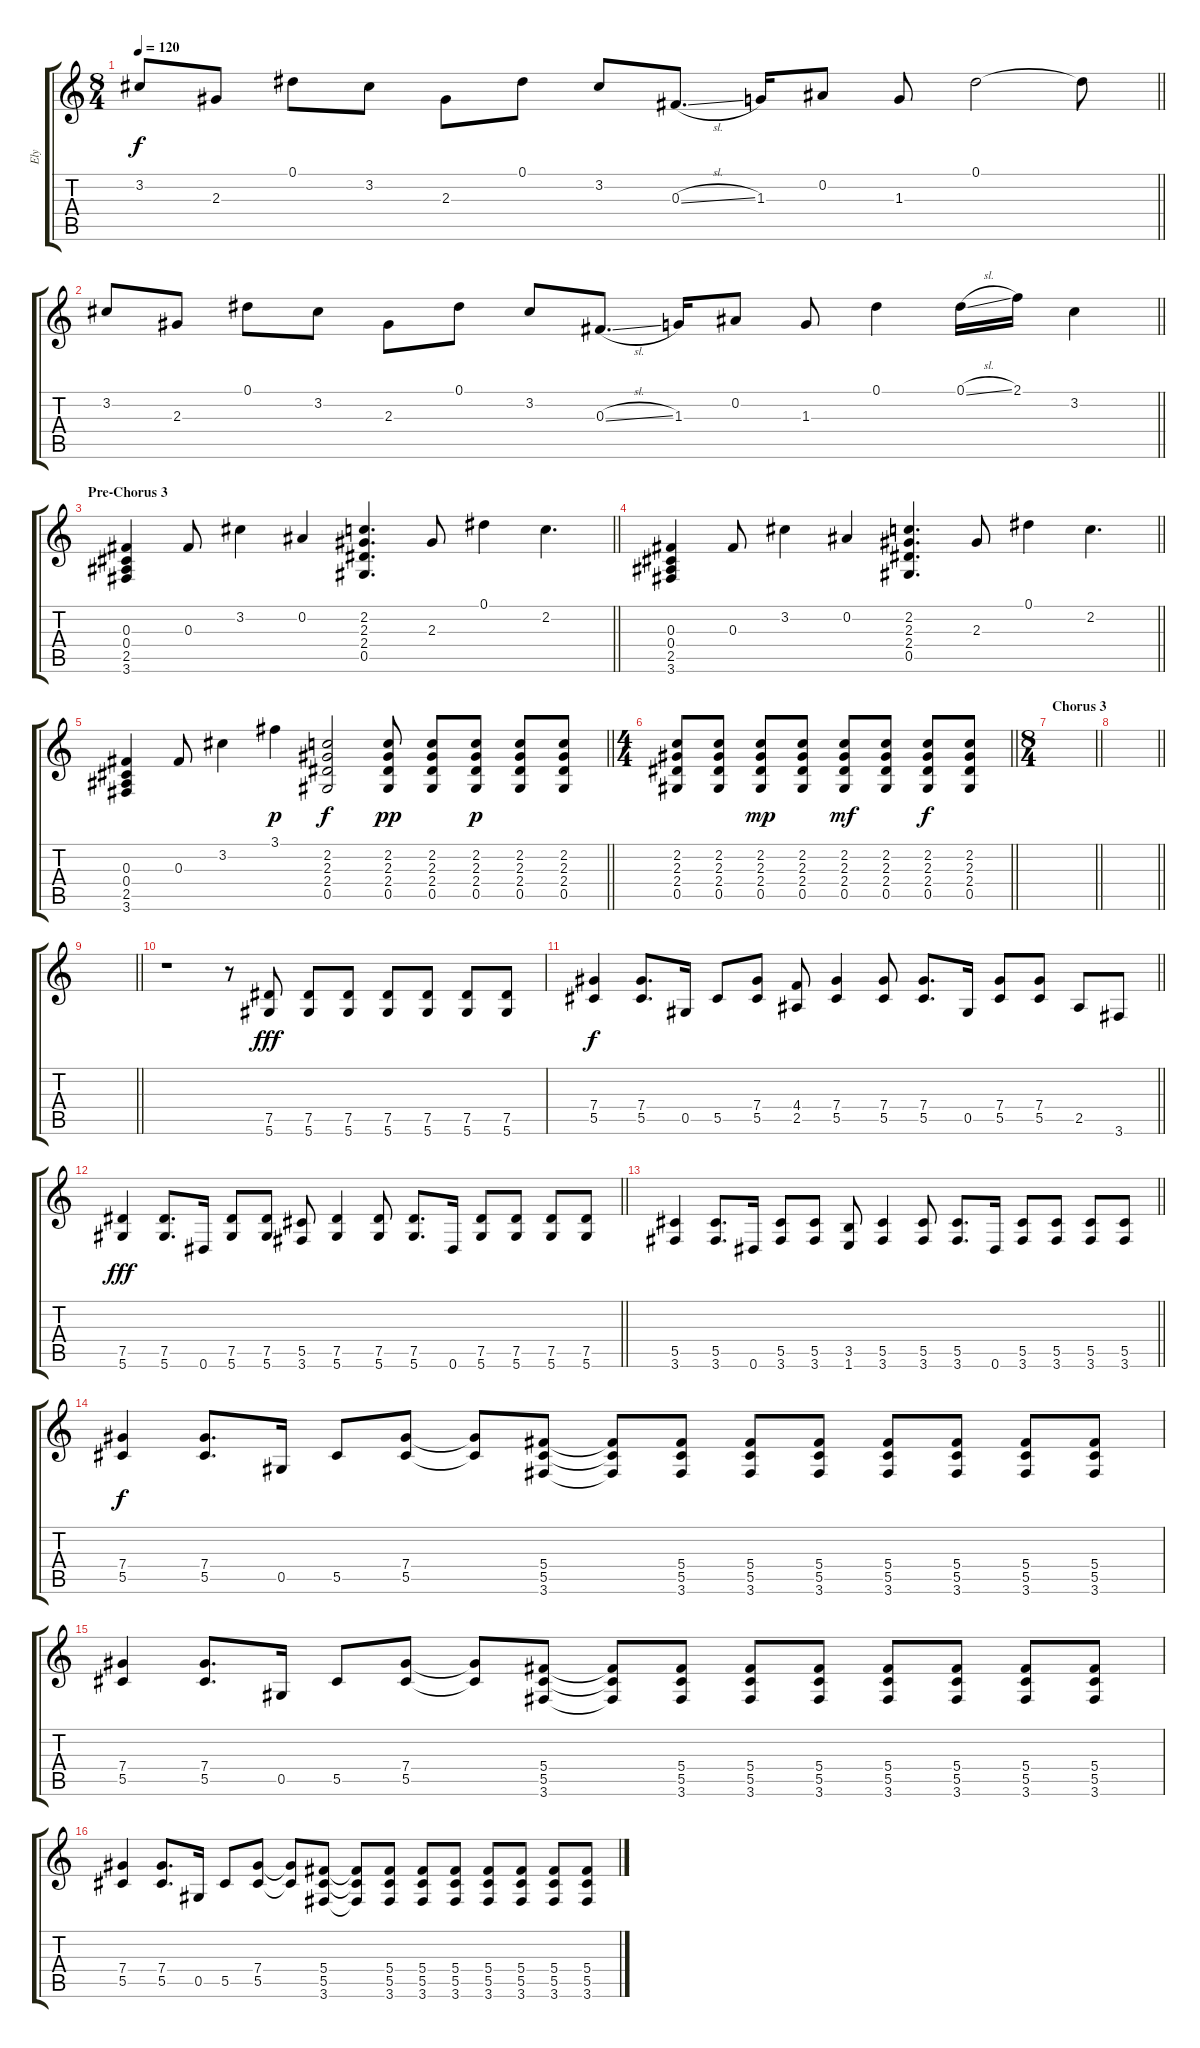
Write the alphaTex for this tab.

\track ("Ely" "Ely") {instrument electricguitarclean}
\staff {score tabs}
\tuning (Eb4 Bb3 Gb3 Db3 Ab2 Eb2) {hide}
\ts (8 4)
\tempo 120
\clef g2
\barLineRight lightlight
\ks c
3.2.8{dy f} 2.3.8 0.1.8 3.2.8 2.3.8 0.1.8 3.2.8 0.3{sl}.8{d} 1.3.16 0.2.8 1.3.8 0.1.2 0.1{t}.8 |
\barLineRight lightlight
3.2.8 2.3.8 0.1.8 3.2.8 2.3.8 0.1.8 3.2.8 0.3{sl}.8{d} 1.3.16 0.2.8 1.3.8 0.1.4 0.1{sl}.16 2.1.16 3.2.4 |
\section ("" "Pre-Chorus 3")
\barLineRight lightlight
(0.3 0.4 2.5 3.6).4 0.3.8 3.2.4 0.2.4 (2.2 2.3 2.4 0.5).4{d} 2.3.8 0.1.4 2.2.4{d} |
\barLineRight lightlight
(0.3 0.4 2.5 3.6).4 0.3.8 3.2.4 0.2.4 (2.2 2.3 2.4 0.5).4{d} 2.3.8 0.1.4 2.2.4{d} |
\barLineRight lightlight
(0.3 0.4 2.5 3.6).4 0.3.8 3.2.4 3.1.4{dy p} (2.2 2.3 2.4 0.5).2{dy f} (2.2 2.3 2.4 0.5).8{dy pp} (2.2 2.3 2.4 0.5).8 (2.2 2.3 2.4 0.5).8{dy p} (2.2 2.3 2.4 0.5).8 (2.2 2.3 2.4 0.5).8 |
\ts (4 4)
\barLineRight lightlight
(2.2 2.3 2.4 0.5).8 (2.2 2.3 2.4 0.5).8 (2.2 2.3 2.4 0.5).8{dy mp} (2.2 2.3 2.4 0.5).8 (2.2 2.3 2.4 0.5).8{dy mf} (2.2 2.3 2.4 0.5).8 (2.2 2.3 2.4 0.5).8{dy f} (2.2 2.3 2.4 0.5).8 |
\ts (8 4)
\section ("" "Chorus 3")
\barLineRight lightlight
|
\barLineRight lightlight
|
\barLineRight lightlight
|
r.1 r.8 (7.5 5.6).8{dy fff} (7.5 5.6).8 (7.5 5.6).8 (7.5 5.6).8 (7.5 5.6).8 (7.5 5.6).8 (7.5 5.6).8 |
\barLineRight lightlight
(7.4 5.5).4{dy f instrument overdrivenguitar} (7.4 5.5).8{d} 0.5.16 5.5.8 (7.4 5.5).8 (4.4 2.5).8 (7.4 5.5).4 (7.4 5.5).8 (7.4 5.5).8{d} 0.5.16 (7.4 5.5).8 (7.4 5.5).8 2.5.8 3.6.8 |
\barLineRight lightlight
(7.5 5.6).4{dy fff} (7.5 5.6).8{d} 0.6.16 (7.5 5.6).8 (7.5 5.6).8 (5.5 3.6).8 (7.5 5.6).4 (7.5 5.6).8 (7.5 5.6).8{d} 0.6.16 (7.5 5.6).8 (7.5 5.6).8 (7.5 5.6).8 (7.5 5.6).8 |
\barLineRight lightlight
(5.5 3.6).4 (5.5 3.6).8{d} 0.6.16 (5.5 3.6).8 (5.5 3.6).8 (3.5 1.6).8 (5.5 3.6).4 (5.5 3.6).8 (5.5 3.6).8{d} 0.6.16 (5.5 3.6).8 (5.5 3.6).8 (5.5 3.6).8 (5.5 3.6).8 |
(7.4 5.5).4{dy f} (7.4 5.5).8{d} 0.5.16 5.5.8 (7.4 5.5).8 (7.4{t} 5.5{t}).8 (5.4 5.5 3.6).8 (5.4{t} 5.5{t} 3.6{t}).8 (5.4 5.5 3.6).8 (5.4 5.5 3.6).8 (5.4 5.5 3.6).8 (5.4 5.5 3.6).8 (5.4 5.5 3.6).8 (5.4 5.5 3.6).8 (5.4 5.5 3.6).8 |
(7.4 5.5).4 (7.4 5.5).8{d} 0.5.16 5.5.8 (7.4 5.5).8 (7.4{t} 5.5{t}).8 (5.4 5.5 3.6).8 (5.4{t} 5.5{t} 3.6{t}).8 (5.4 5.5 3.6).8 (5.4 5.5 3.6).8 (5.4 5.5 3.6).8 (5.4 5.5 3.6).8 (5.4 5.5 3.6).8 (5.4 5.5 3.6).8 (5.4 5.5 3.6).8 |
(7.4 5.5).4 (7.4 5.5).8{d} 0.5.16 5.5.8 (7.4 5.5).8 (7.4{t} 5.5{t}).8 (5.4 5.5 3.6).8 (5.4{t} 5.5{t} 3.6{t}).8 (5.4 5.5 3.6).8 (5.4 5.5 3.6).8 (5.4 5.5 3.6).8 (5.4 5.5 3.6).8 (5.4 5.5 3.6).8 (5.4 5.5 3.6).8 (5.4 5.5 3.6).8
